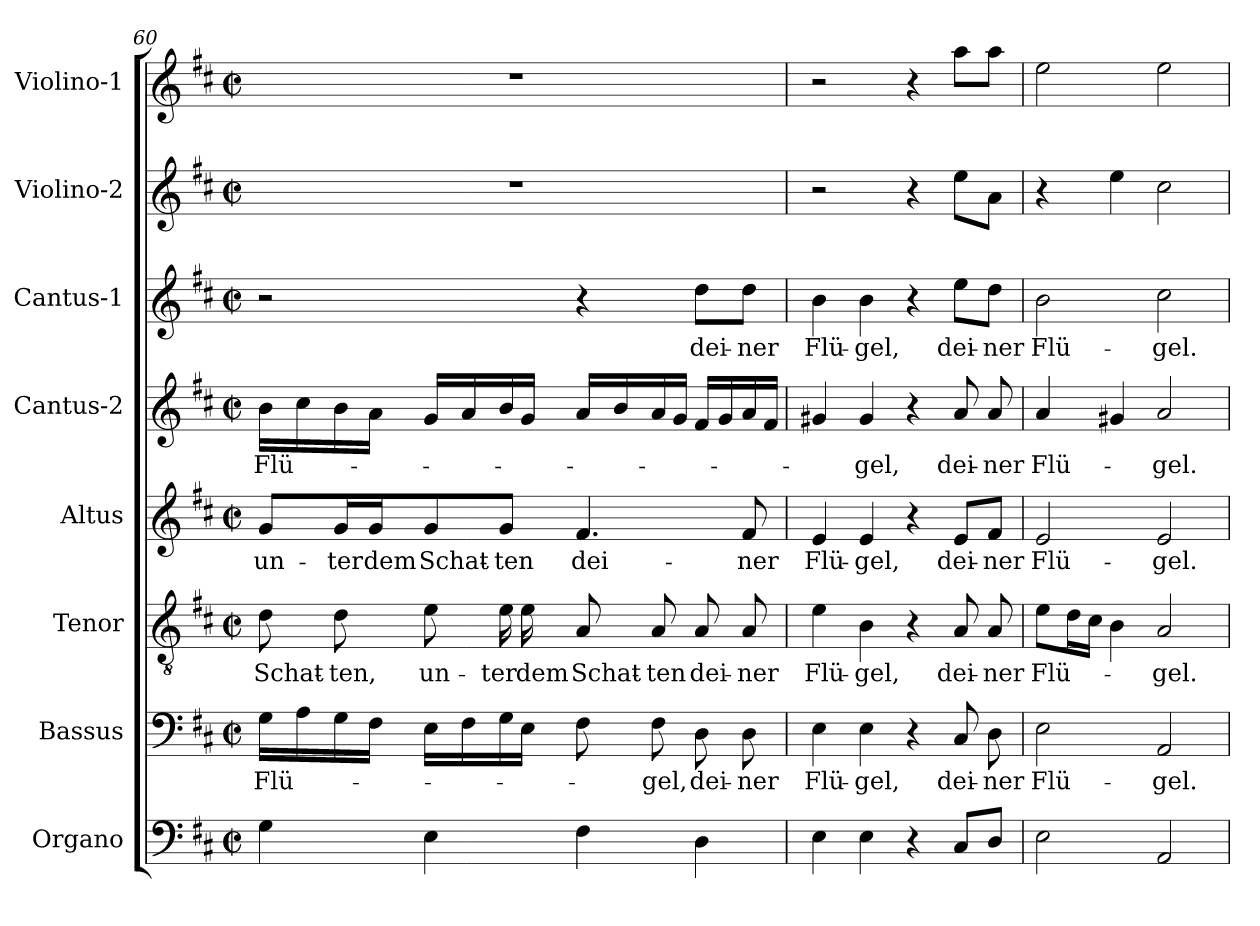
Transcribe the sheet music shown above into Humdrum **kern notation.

**kern	**kern	**text	**kern	**text	**kern	**text	**kern	**text	**kern	**text	**kern	**kern
*part8	*part7	*part7	*part6	*part6	*part5	*part5	*part4	*part4	*part3	*part3	*part2	*part1
*staff8	*staff7	*staff7	*staff6	*staff6	*staff5	*staff5	*staff4	*staff4	*staff3	*staff3	*staff2	*staff1
*I"Organo	*I"Bassus	*	*I"Tenor	*	*I"Altus	*	*I"Cantus-2	*	*I"Cantus-1	*	*I"Violino-2	*I"Violino-1
*I'Og	*I'B	*	*I'T	*	*I'A	*	*I'C2	*	*I'C1	*	*I'V2	*I'V1
*clefF4	*clefF4	*	*clefGv2	*	*clefG2	*	*clefG2	*	*clefG2	*	*clefG2	*clefG2
*k[f#c#]	*k[f#c#]	*	*k[f#c#]	*	*k[f#c#]	*	*k[f#c#]	*	*k[f#c#]	*	*k[f#c#]	*k[f#c#]
*D:	*D:	*	*D:	*	*D:	*	*D:	*	*D:	*	*D:	*D:
*M2/2	*M2/2	*	*M2/2	*	*M2/2	*	*M2/2	*	*M2/2	*	*M2/2	*M2/2
*met(c|)	*met(c|)	*	*met(c|)	*	*met(c|)	*	*met(c|)	*	*met(c|)	*	*met(c|)	*met(c|)
=60	=60	=60	=60	=60	=60	=60	=60	=60	=60	=60	=60	=60
!	!	!LO:LY:b	!	!	!	!	!	!	!	!	!	!
!	!	!	!	!LO:LY:b	!	!	!	!	!	!	!	!
!	!	!	!	!	!	!LO:LY:b	!	!	!	!	!	!
!	!	!	!	!	!	!	!	!LO:LY:b	!	!	!	!
4G\	16G\LL	Flü-	8d\	Schat-	8g/L	un-	16b\LL	Flü-	2r	.	1r	1r
.	16A\	.	.	.	.	.	16cc#\	.	.	.	.	.
!	!	!	!	!LO:LY:b	!	!	!	!	!	!	!	!
!	!	!	!	!	!	!LO:LY:b	!	!	!	!	!	!
.	16G\	.	8d\	-ten,	16g/L	-ter	16b\	.	.	.	.	.
!	!	!	!	!	!	!LO:LY:b	!	!	!	!	!	!
.	16F#\JJ	.	.	.	16g/J	dem	16a\JJ	.	.	.	.	.
!	!	!	!	!LO:LY:b	!	!	!	!	!	!	!	!
!	!	!	!	!	!	!LO:LY:b	!	!	!	!	!	!
4E\	16E\LL	.	8e\	un-	8g/	Schat-	16g/LL	.	.	.	.	.
.	16F#\	.	.	.	.	.	16a/	.	.	.	.	.
!	!	!	!	!LO:LY:b	!	!	!	!	!	!	!	!
!	!	!	!	!	!	!LO:LY:b	!	!	!	!	!	!
.	16G\	.	16e\	-ter	8g/J	-ten	16b/	.	.	.	.	.
!	!	!	!	!LO:LY:b	!	!	!	!	!	!	!	!
.	16E\JJ	.	16e\	dem	.	.	16g/JJ	.	.	.	.	.
!	!	!	!	!LO:LY:b	!	!	!	!	!	!	!	!
!	!	!	!	!	!	!LO:LY:b	!	!	!	!	!	!
4F#\	8F#\	.	8A/	Schat-	4.f#/	dei-	16a/LL	.	4r	.	.	.
.	.	.	.	.	.	.	16b/	.	.	.	.	.
!	!	!LO:LY:b	!	!	!	!	!	!	!	!	!	!
!	!	!	!	!LO:LY:b	!	!	!	!	!	!	!	!
.	8F#\	-gel,	8A/	-ten	.	.	16a/	.	.	.	.	.
.	.	.	.	.	.	.	16g/JJ	.	.	.	.	.
!	!	!LO:LY:b	!	!	!	!	!	!	!	!	!	!
!	!	!	!	!LO:LY:b	!	!	!	!	!	!	!	!
!	!	!	!	!	!	!	!	!	!	!LO:LY:b	!	!
4D\	8D\	dei-	8A/	dei-	.	.	16f#/LL	.	8dd\L	dei-	.	.
.	.	.	.	.	.	.	16g/	.	.	.	.	.
!	!	!LO:LY:b	!	!	!	!	!	!	!	!	!	!
!	!	!	!	!LO:LY:b	!	!	!	!	!	!	!	!
!	!	!	!	!	!	!LO:LY:b	!	!	!	!	!	!
!	!	!	!	!	!	!	!	!	!	!LO:LY:b	!	!
.	8D\	-ner	8A/	-ner	8f#/	-ner	16a/	.	8dd\J	-ner	.	.
.	.	.	.	.	.	.	16f#/JJ	.	.	.	.	.
=61	=61	=61	=61	=61	=61	=61	=61	=61	=61	=61	=61	=61
!	!	!LO:LY:b	!	!	!	!	!	!	!	!	!	!
!	!	!	!	!LO:LY:b	!	!	!	!	!	!	!	!
!	!	!	!	!	!	!LO:LY:b	!	!	!	!	!	!
!	!	!	!	!	!	!	!	!	!	!LO:LY:b	!	!
4E\	4E\	Flü-	4e\	Flü-	4e/	Flü-	4g#X/	.	4b\	Flü-	2r	2r
!	!	!LO:LY:b	!	!	!	!	!	!	!	!	!	!
!	!	!	!	!LO:LY:b	!	!	!	!	!	!	!	!
!	!	!	!	!	!	!LO:LY:b	!	!	!	!	!	!
!	!	!	!	!	!	!	!	!LO:LY:b	!	!	!	!
!	!	!	!	!	!	!	!	!	!	!LO:LY:b	!	!
4E\	4E\	-gel,	4B\	-gel,	4e/	-gel,	4g#/	-gel,	4b\	-gel,	.	.
4r	4r	.	4r	.	4r	.	4r	.	4r	.	4r	4r
!	!	!LO:LY:b	!	!	!	!	!	!	!	!	!	!
!	!	!	!	!LO:LY:b	!	!	!	!	!	!	!	!
!	!	!	!	!	!	!LO:LY:b	!	!	!	!	!	!
!	!	!	!	!	!	!	!	!LO:LY:b	!	!	!	!
!	!	!	!	!	!	!	!	!	!	!LO:LY:b	!	!
8C#/L	8C#/	dei-	8A/	dei-	8e/L	dei-	8a/	dei-	8ee\L	dei-	8ee\L	8aa\L
!	!	!LO:LY:b	!	!	!	!	!	!	!	!	!	!
!	!	!	!	!LO:LY:b	!	!	!	!	!	!	!	!
!	!	!	!	!	!	!LO:LY:b	!	!	!	!	!	!
!	!	!	!	!	!	!	!	!LO:LY:b	!	!	!	!
!	!	!	!	!	!	!	!	!	!	!LO:LY:b	!	!
8D/J	8D\	-ner	8A/	-ner	8f#/J	-ner	8a/	-ner	8dd\J	-ner	8a\J	8aa\J
=62	=62	=62	=62	=62	=62	=62	=62	=62	=62	=62	=62	=62
!	!	!LO:LY:b	!	!	!	!	!	!	!	!	!	!
!	!	!	!	!LO:LY:b	!	!	!	!	!	!	!	!
!	!	!	!	!	!	!LO:LY:b	!	!	!	!	!	!
!	!	!	!	!	!	!	!	!LO:LY:b	!	!	!	!
!	!	!	!	!	!	!	!	!	!	!LO:LY:b	!	!
2E\	2E\	Flü-	8e\L	Flü-	2e/	Flü-	4a/	Flü-	2b\	Flü-	4r	2ee\
.	.	.	16d\L	.	.	.	.	.	.	.	.	.
.	.	.	16c#\JJ	.	.	.	.	.	.	.	.	.
.	.	.	4B\	.	.	.	4g#X/	.	.	.	4ee\	.
!	!	!LO:LY:b	!	!	!	!	!	!	!	!	!	!
!	!	!	!	!LO:LY:b	!	!	!	!	!	!	!	!
!	!	!	!	!	!	!LO:LY:b	!	!	!	!	!	!
!	!	!	!	!	!	!	!	!LO:LY:b	!	!	!	!
!	!	!	!	!	!	!	!	!	!	!LO:LY:b	!	!
2AA/	2AA/	-gel.	2A/	-gel.	2e/	-gel.	2a/	-gel.	2cc#\	-gel.	2cc#\	2ee\
=	=	=	=	=	=	=	=	=	=	=	=	=
*-	*-	*-	*-	*-	*-	*-	*-	*-	*-	*-	*-	*-
